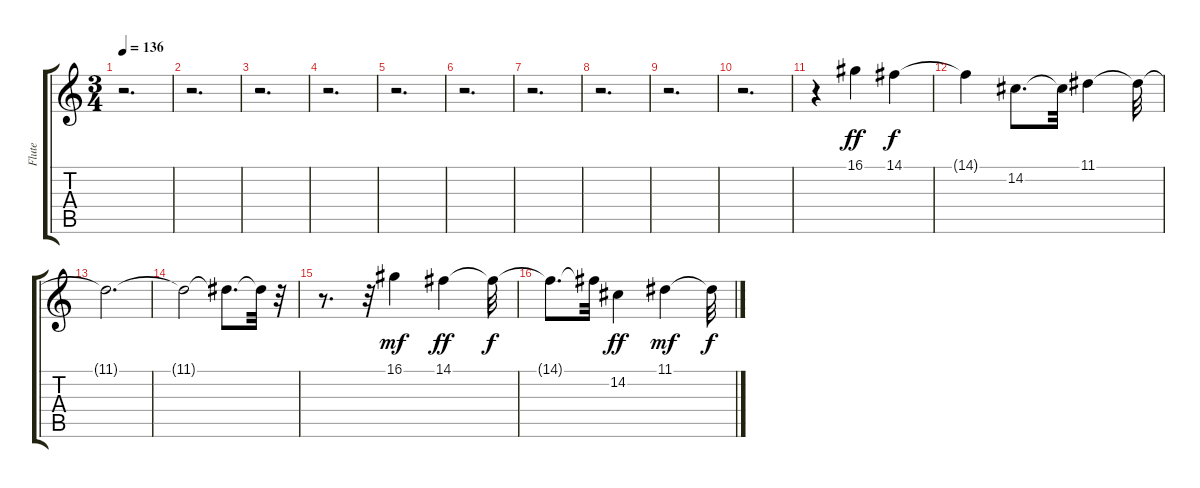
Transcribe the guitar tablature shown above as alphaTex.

\track ("Flute               " "Flute     ") {instrument flute}
\staff {score tabs}
\tuning (E4 B3 G3 D3 A2 E2) {hide}
\ts (3 4)
\tempo 136
\clef g2
\ks c
r.2{d dy f} |
r.2{d} |
r.2{d} |
r.2{d} |
r.2{d} |
r.2{d} |
r.2{d} |
r.2{d} |
r.2{d} |
r.2{d} |
r.4 16.1.4{dy ff} 14.1.4{dy f} |
14.1{t}.4 14.2.8{d} 14.2{t}.32 11.1.4 11.1{t}.32 |
11.1{t}.2{d} |
11.1{t}.2 11.1{t}.8{d} 11.1{t}.32 r.32 |
r.8{d} r.32 16.1.4{dy mf} 14.1.4{dy ff} 14.1{t}.32{dy f} |
14.1{t}.8{d} 14.1{t}.32 14.2.4{dy ff} 11.1.4{dy mf} 11.1{t}.32{dy f}
